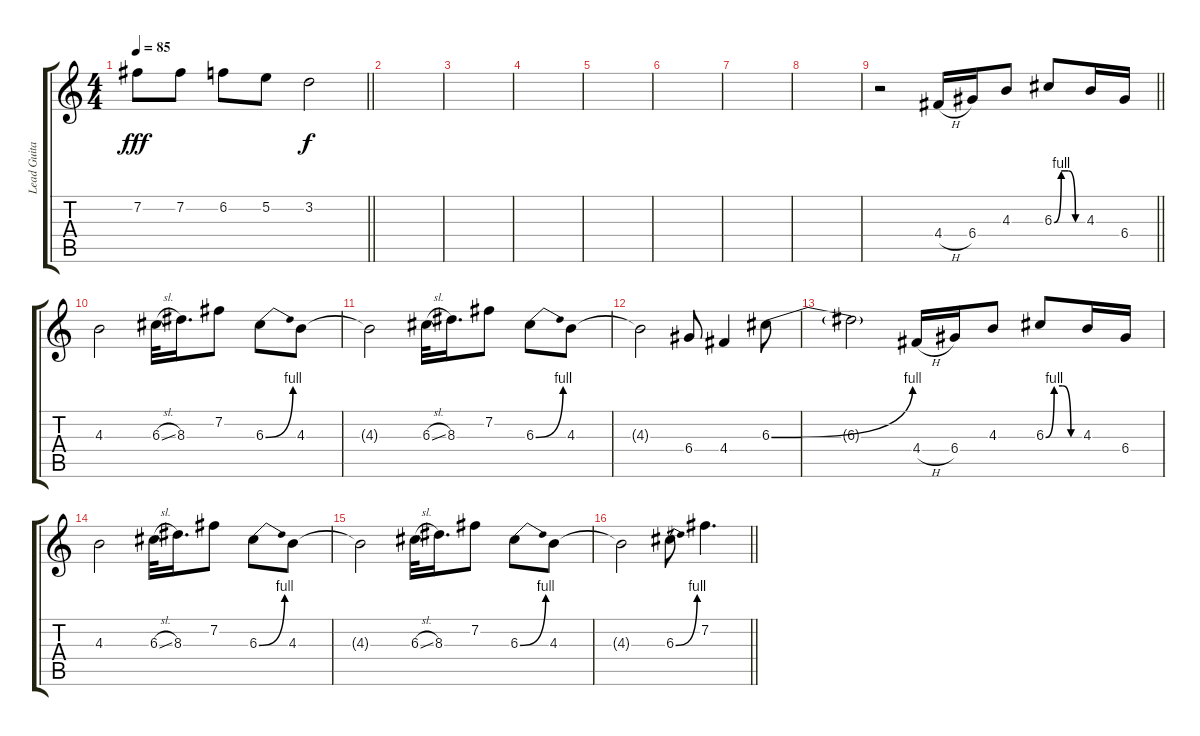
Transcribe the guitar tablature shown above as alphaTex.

\track ("Lead Guitar" "Lead Guita") {instrument overdrivenguitar}
\staff {score tabs}
\tuning (E4 B3 G3 D3 A2 E2) {hide}
\ts (4 4)
\tempo 85
\clef g2
\barLineRight lightlight
\ks c
7.2.8{dy fff volume 9} 7.2.8 6.2.8 5.2.8 3.2.2{dy f volume 13} |
|
|
|
|
|
|
|
\barLineRight lightlight
r.2 4.4{h}.16{volume 14} 6.4.16 4.3.8 6.3{be (custom 0 0 15 4 30 4 45 0 60 0)}.8 4.3.16 6.4.16 |
4.3.2 6.3{sl}.32 8.3.16{d} 7.2.8 6.3{be (bend 0 0 60 4)}.8 4.3.8 |
4.3{t}.2 6.3{sl}.32 8.3.16{d} 7.2.8 6.3{be (bend 0 0 60 4)}.8 4.3.8 |
4.3{t}.2 6.4.8 4.4.4 6.3{be (bend 0 0 60 4)}.8 |
6.3{t}.2 4.4{h}.16{volume 14} 6.4.16 4.3.8 6.3{be (custom 0 0 15 4 30 4 45 0 60 0)}.8 4.3.16 6.4.16 |
4.3.2 6.3{sl}.32 8.3.16{d} 7.2.8 6.3{be (bend 0 0 60 4)}.8 4.3.8 |
4.3{t}.2 6.3{sl}.32 8.3.16{d} 7.2.8 6.3{be (bend 0 0 60 4)}.8 4.3.8 |
\barLineRight lightlight
4.3{t}.2 6.3{be (bend 0 0 60 4)}.8 7.2.4{d}
